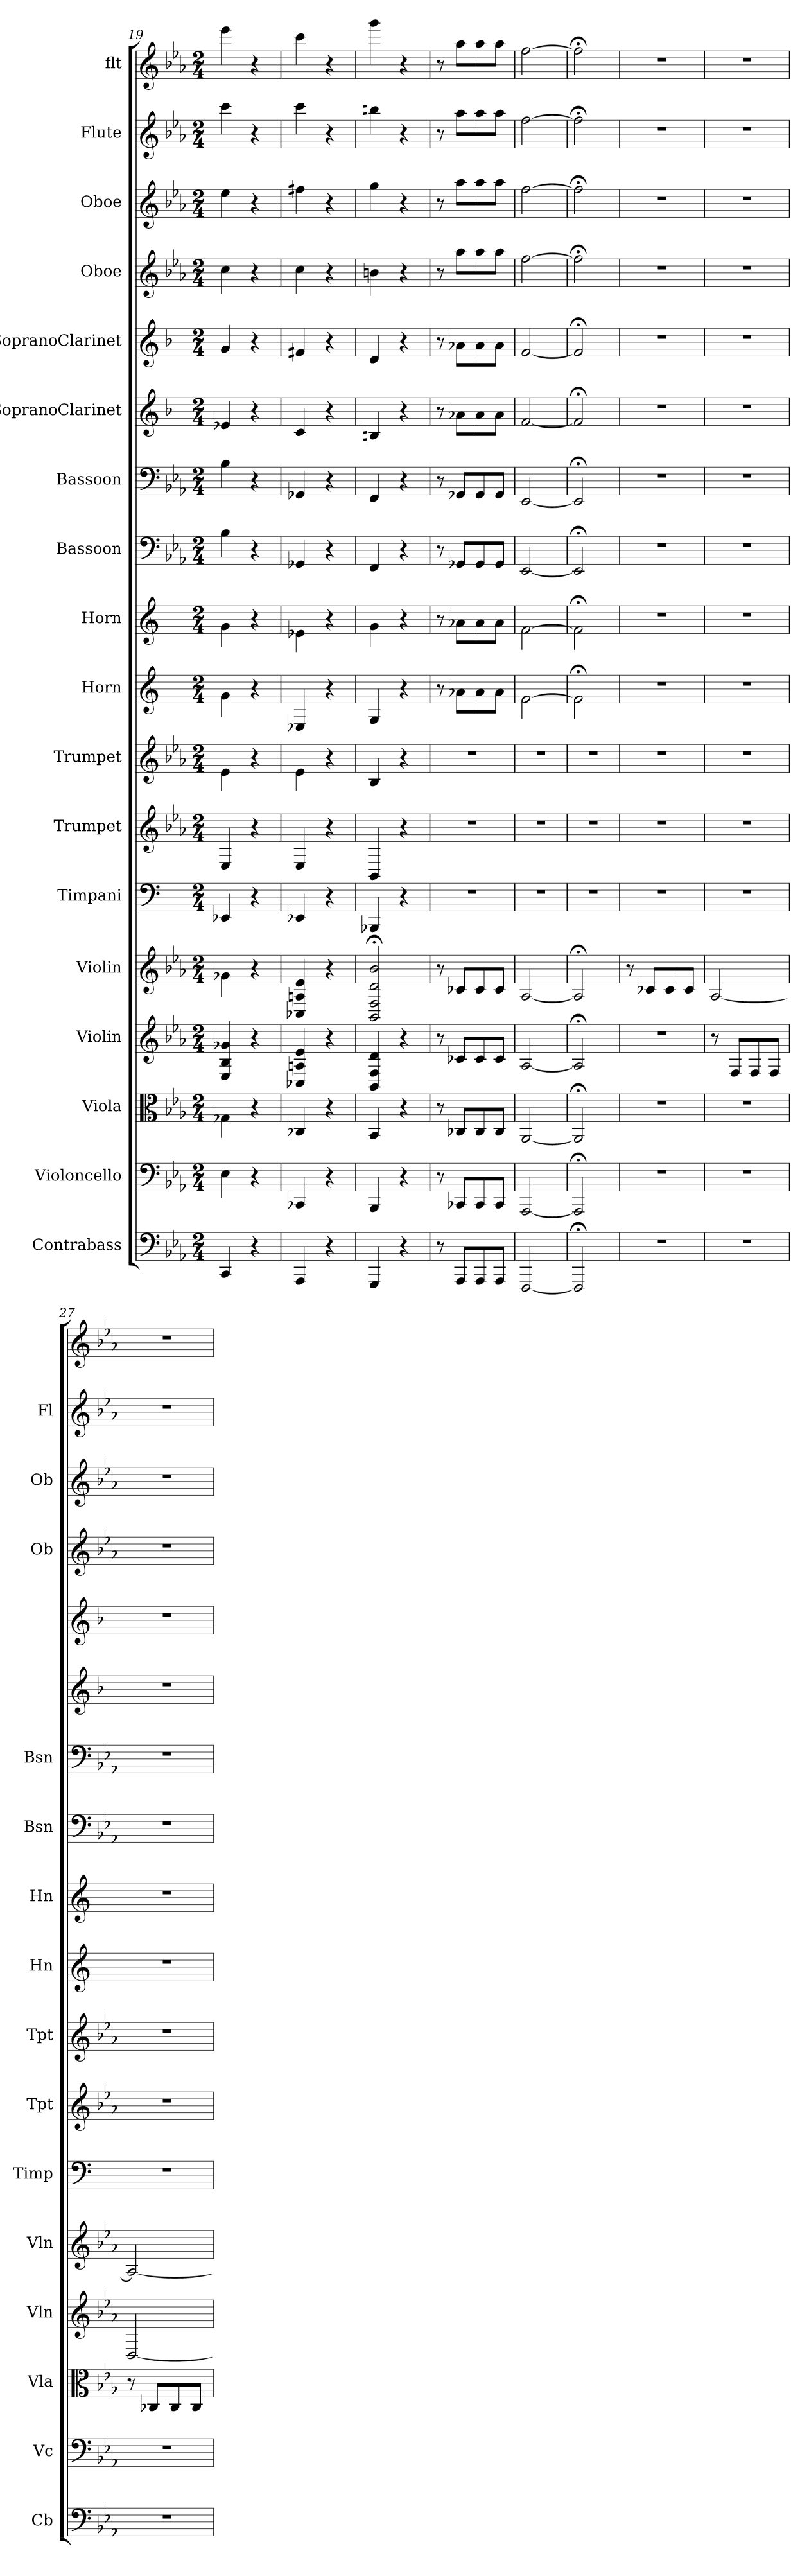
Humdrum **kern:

**kern	**kern	**kern	**kern	**kern	**kern	**kern	**kern	**kern	**kern	**kern	**kern	**kern	**kern	**kern	**kern	**kern	**kern
*part18	*part17	*part16	*part15	*part14	*part13	*part12	*part11	*part10	*part9	*part8	*part7	*part6	*part5	*part4	*part3	*part2	*part1
*staff18	*staff17	*staff16	*staff15	*staff14	*staff13	*staff12	*staff11	*staff10	*staff9	*staff8	*staff7	*staff6	*staff5	*staff4	*staff3	*staff2	*staff1
*I"Contrabass	*I"Violoncello	*I"Viola	*I"Violin	*I"Violin	*I"Timpani	*I"Trumpet	*I"Trumpet	*I"Horn	*I"Horn	*I"Bassoon	*I"Bassoon	*I"SopranoClarinet	*I"SopranoClarinet	*I"Oboe	*I"Oboe	*I"Flute	*I"flt
*I'Cb	*I'Vc	*I'Vla	*I'Vln	*I'Vln	*I'Timp	*I'Tpt	*I'Tpt	*I'Hn	*I'Hn	*I'Bsn	*I'Bsn	*	*	*I'Ob	*I'Ob	*I'Fl	*
*clefF4	*clefF4	*clefC3	*clefG2	*clefG2	*clefF4	*clefG2	*clefG2	*clefG2	*clefG2	*clefF4	*clefF4	*clefG2	*clefG2	*clefG2	*clefG2	*clefG2	*clefG2
*k[b-e-a-]	*k[b-e-a-]	*k[b-e-a-]	*k[b-e-a-]	*k[b-e-a-]	*k[]	*k[b-e-a-]	*k[b-e-a-]	*k[]	*k[]	*k[b-e-a-]	*k[b-e-a-]	*k[b-]	*k[b-]	*k[b-e-a-]	*k[b-e-a-]	*k[b-e-a-]	*k[b-e-a-]
*c:	*c:	*c:	*c:	*c:	*	*c:	*c:	*	*	*c:	*c:	*	*	*c:	*c:	*c:	*c:
*M2/4	*M2/4	*M2/4	*M2/4	*M2/4	*M2/4	*M2/4	*M2/4	*M2/4	*M2/4	*M2/4	*M2/4	*M2/4	*M2/4	*M2/4	*M2/4	*M2/4	*M2/4
=19	=19	=19	=19	=19	=19	=19	=19	=19	=19	=19	=19	=19	=19	=19	=19	=19	=19
4CC/	4E-\	4G-X\	4E-/ 4B-/ 4g-X/	4g-X\	4EE-X/	4E-/	4e-\	4g\	4g\	4B-\	4B-\	4e-X/	4g/	4cc\	4ee-\	4ccc\	4eee-\
4r	4r	4r	4r	4r	4r	4r	4r	4r	4r	4r	4r	4r	4r	4r	4r	4r	4r
=20	=20	=20	=20	=20	=20	=20	=20	=20	=20	=20	=20	=20	=20	=20	=20	=20	=20
4AAA-/	4CC-X/	4C-X/	4C-X/ 4An/ 4e-/	4C-X/ 4An/ 4e-/	4EE-X/	4E-/	4e-\	4E-X/	4e-X\	4GG-X/	4GG-X/	4c/	4f#X/	4cc\	4ff#X\	4ccc\	4ccc\
4r	4r	4r	4r	4r	4r	4r	4r	4r	4r	4r	4r	4r	4r	4r	4r	4r	4r
=21	=21	=21	=21	=21	=21	=21	=21	=21	=21	=21	=21	=21	=21	=21	=21	=21	=21
4GGG/	4BBB-/	4BB-/	4BB-/ 4F/ 4d/	2BB-;</ 2F;</ 2d;</ 2b-;</	4BBB-X/	4BB-/	4B-/	4G/	4g\	4FF/	4FF/	4Bn/	4d/	4bn\	4gg\	4bbn\	4ggg\
4r	4r	4r	4r	.	4r	4r	4r	4r	4r	4r	4r	4r	4r	4r	4r	4r	4r
=22	=22	=22	=22	=22	=22	=22	=22	=22	=22	=22	=22	=22	=22	=22	=22	=22	=22
8r	8r	8r	8r	8r	2r	2r	2r	8r	8r	8r	8r	8r	8r	8r	8r	8r	8r
8AAA-/L	8CC-X/L	8C-X/L	8c-X/L	8c-X/L	.	.	.	8a-X\L	8a-X\L	8GG-X/L	8GG-X/L	8a-X\L	8a-X\L	8aa-\L	8aa-\L	8aa-\L	8aa-\L
8AAA-/	8CC-/	8C-/	8c-/	8c-/	.	.	.	8a-\	8a-\	8GG-/	8GG-/	8a-\	8a-\	8aa-\	8aa-\	8aa-\	8aa-\
8AAA-/J	8CC-/J	8C-/J	8c-/J	8c-/J	.	.	.	8a-\J	8a-\J	8GG-/J	8GG-/J	8a-\J	8a-\J	8aa-\J	8aa-\J	8aa-\J	8aa-\J
=23	=23	=23	=23	=23	=23	=23	=23	=23	=23	=23	=23	=23	=23	=23	=23	=23	=23
[2FFF/	[2AAA-/	[2AA-/	[2A-/	[2A-/	2r	2r	2r	[2f\	[2f\	[2EE-/	[2EE-/	[2f/	[2f/	[2ff\	[2ff\	[2ff\	[2ff\
=24	=24	=24	=24	=24	=24	=24	=24	=24	=24	=24	=24	=24	=24	=24	=24	=24	=24
2FFF;</]	2AAA-;</]	2AA-;</]	2A-;</]	2A-;</]	2r	2r	2r	2f;<\]	2f;<\]	2EE-;</]	2EE-;</]	2f;</]	2f;</]	2ff;<\]	2ff;<\]	2ff;<\]	2ff;<\]
=25	=25	=25	=25	=25	=25	=25	=25	=25	=25	=25	=25	=25	=25	=25	=25	=25	=25
2r	2r	2r	2r	8r	2r	2r	2r	2r	2r	2r	2r	2r	2r	2r	2r	2r	2r
.	.	.	.	8c-X/L	.	.	.	.	.	.	.	.	.	.	.	.	.
.	.	.	.	8c-/	.	.	.	.	.	.	.	.	.	.	.	.	.
.	.	.	.	8c-/J	.	.	.	.	.	.	.	.	.	.	.	.	.
=26	=26	=26	=26	=26	=26	=26	=26	=26	=26	=26	=26	=26	=26	=26	=26	=26	=26
2r	2r	2r	8r	[2A-/	2r	2r	2r	2r	2r	2r	2r	2r	2r	2r	2r	2r	2r
.	.	.	8F/L	.	.	.	.	.	.	.	.	.	.	.	.	.	.
.	.	.	8F/	.	.	.	.	.	.	.	.	.	.	.	.	.	.
.	.	.	8F/J	.	.	.	.	.	.	.	.	.	.	.	.	.	.
=27	=27	=27	=27	=27	=27	=27	=27	=27	=27	=27	=27	=27	=27	=27	=27	=27	=27
2r	2r	8r	[2D/	2A-/_	2r	2r	2r	2r	2r	2r	2r	2r	2r	2r	2r	2r	2r
.	.	8C-X/L	.	.	.	.	.	.	.	.	.	.	.	.	.	.	.
.	.	8C-/	.	.	.	.	.	.	.	.	.	.	.	.	.	.	.
.	.	8C-/J	.	.	.	.	.	.	.	.	.	.	.	.	.	.	.
=	=	=	=	=	=	=	=	=	=	=	=	=	=	=	=	=	=
*-	*-	*-	*-	*-	*-	*-	*-	*-	*-	*-	*-	*-	*-	*-	*-	*-	*-
